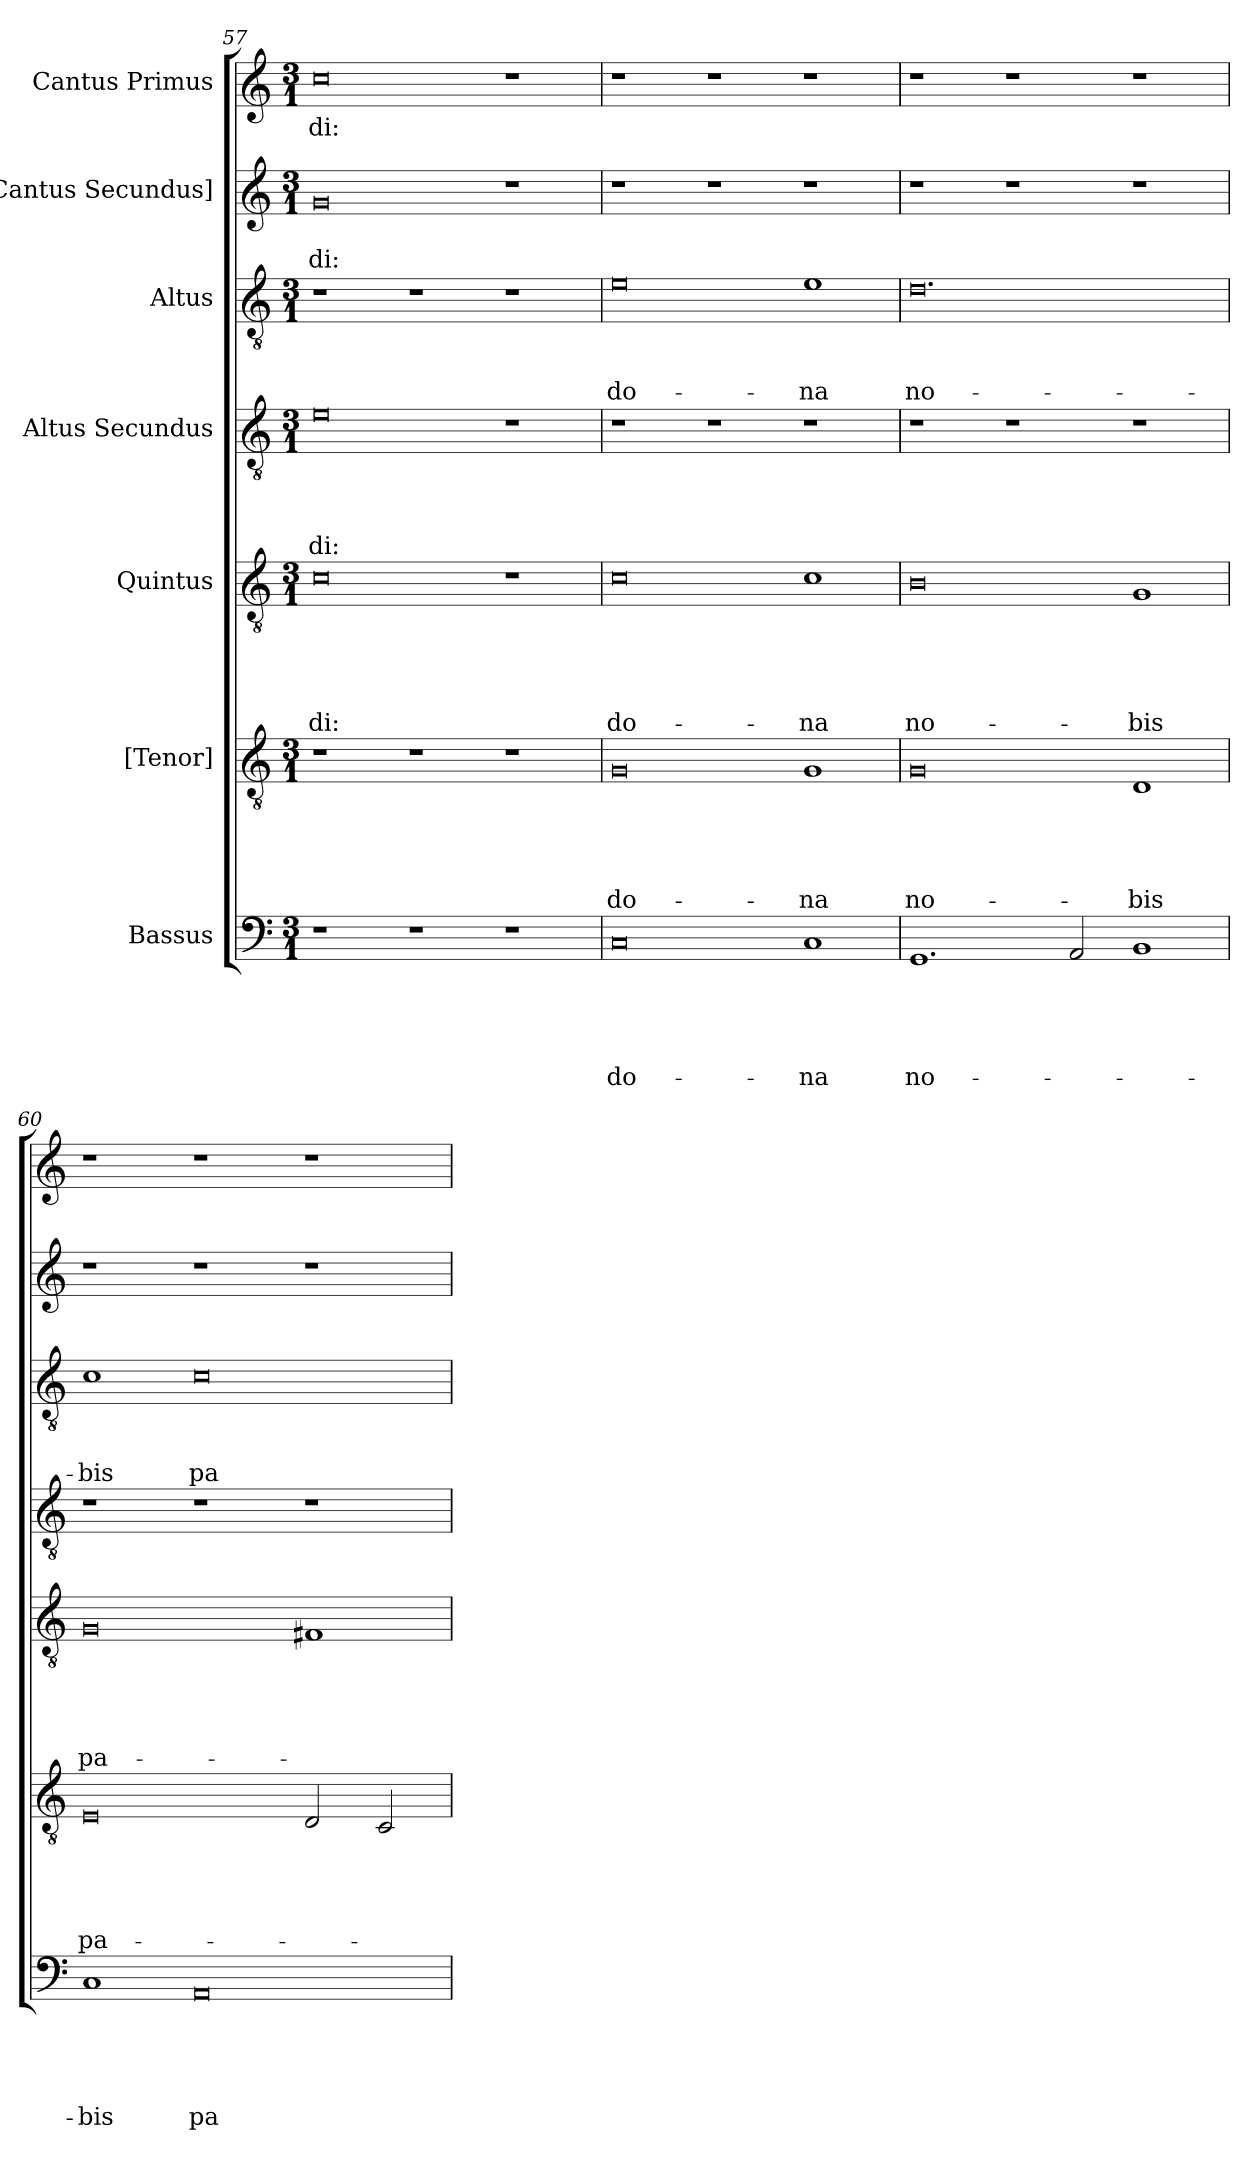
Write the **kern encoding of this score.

**kern	**text	**text	**text	**text	**text	**kern	**text	**text	**text	**text	**text	**kern	**text	**text	**text	**text	**text	**kern	**text	**text	**text	**text	**kern	**text	**text	**text	**kern	**text	**text	**kern	**text
*part7	*part7	*part7	*part7	*part7	*part7	*part6	*part6	*part6	*part6	*part6	*part6	*part5	*part5	*part5	*part5	*part5	*part5	*part4	*part4	*part4	*part4	*part4	*part3	*part3	*part3	*part3	*part2	*part2	*part2	*part1	*part1
*staff7	*staff7	*staff7	*staff7	*staff7	*staff7	*staff6	*staff6	*staff6	*staff6	*staff6	*staff6	*staff5	*staff5	*staff5	*staff5	*staff5	*staff5	*staff4	*staff4	*staff4	*staff4	*staff4	*staff3	*staff3	*staff3	*staff3	*staff2	*staff2	*staff2	*staff1	*staff1
*I"Bassus	*	*	*	*	*	*I"[Tenor]	*	*	*	*	*	*I"Quintus	*	*	*	*	*	*I"Altus Secundus	*	*	*	*	*I"Altus	*	*	*	*I"[Cantus Secundus]	*	*	*I"Cantus Primus	*
*clefF4	*	*	*	*	*	*clefGv2	*	*	*	*	*	*clefGv2	*	*	*	*	*	*clefGv2	*	*	*	*	*clefGv2	*	*	*	*clefG2	*	*	*clefG2	*
*k[]	*	*	*	*	*	*k[]	*	*	*	*	*	*k[]	*	*	*	*	*	*k[]	*	*	*	*	*k[]	*	*	*	*k[]	*	*	*k[]	*
*M3/1	*	*	*	*	*	*M3/1	*	*	*	*	*	*M3/1	*	*	*	*	*	*M3/1	*	*	*	*	*M3/1	*	*	*	*M3/1	*	*	*M3/1	*
=57	=57	=57	=57	=57	=57	=57	=57	=57	=57	=57	=57	=57	=57	=57	=57	=57	=57	=57	=57	=57	=57	=57	=57	=57	=57	=57	=57	=57	=57	=57	=57
1r	.	.	.	.	.	1r	.	.	.	.	.	0c\	.	.	.	.	-di:	0e\	.	.	.	-di:	1r	.	.	.	0g/	.	-di:	0cc\	-di:
1r	.	.	.	.	.	1r	.	.	.	.	.	.	.	.	.	.	.	.	.	.	.	.	1r	.	.	.	.	.	.	.	.
1r	.	.	.	.	.	1r	.	.	.	.	.	1r	.	.	.	.	.	1r	.	.	.	.	1r	.	.	.	1r	.	.	1r	.
=58	=58	=58	=58	=58	=58	=58	=58	=58	=58	=58	=58	=58	=58	=58	=58	=58	=58	=58	=58	=58	=58	=58	=58	=58	=58	=58	=58	=58	=58	=58	=58
0C/	.	.	.	.	do-	0G/	.	.	.	.	do-	0c\	.	.	.	.	do-	1r	.	.	.	.	0e\	.	.	do-	1r	.	.	1r	.
.	.	.	.	.	.	.	.	.	.	.	.	.	.	.	.	.	.	1r	.	.	.	.	.	.	.	.	1r	.	.	1r	.
1C/	.	.	.	.	-na	1G/	.	.	.	.	-na	1c\	.	.	.	.	-na	1r	.	.	.	.	1e\	.	.	-na	1r	.	.	1r	.
=59	=59	=59	=59	=59	=59	=59	=59	=59	=59	=59	=59	=59	=59	=59	=59	=59	=59	=59	=59	=59	=59	=59	=59	=59	=59	=59	=59	=59	=59	=59	=59
1.GG/	.	.	.	.	no-	0G/	.	.	.	.	no-	0B\	.	.	.	.	no-	1r	.	.	.	.	0.d\	.	.	no-	1r	.	.	1r	.
.	.	.	.	.	.	.	.	.	.	.	.	.	.	.	.	.	.	1r	.	.	.	.	.	.	.	.	1r	.	.	1r	.
2AA/	.	.	.	.	.	.	.	.	.	.	.	.	.	.	.	.	.	.	.	.	.	.	.	.	.	.	.	.	.	.	.
1BB/	.	.	.	.	.	1D/	.	.	.	.	-bis	1G/	.	.	.	.	-bis	1r	.	.	.	.	.	.	.	.	1r	.	.	1r	.
=60	=60	=60	=60	=60	=60	=60	=60	=60	=60	=60	=60	=60	=60	=60	=60	=60	=60	=60	=60	=60	=60	=60	=60	=60	=60	=60	=60	=60	=60	=60	=60
1C/	.	.	.	.	-bis	0E/	.	.	.	.	pa-	0G/	.	.	.	.	pa-	1r	.	.	.	.	1c\	.	.	-bis	1r	.	.	1r	.
0AA/	.	.	.	.	pa-	.	.	.	.	.	.	.	.	.	.	.	.	1r	.	.	.	.	0c\	.	.	pa-	1r	.	.	1r	.
.	.	.	.	.	.	2D/	.	.	.	.	.	1F#X/	.	.	.	.	.	1r	.	.	.	.	.	.	.	.	1r	.	.	1r	.
.	.	.	.	.	.	2C/	.	.	.	.	.	.	.	.	.	.	.	.	.	.	.	.	.	.	.	.	.	.	.	.	.
=	=	=	=	=	=	=	=	=	=	=	=	=	=	=	=	=	=	=	=	=	=	=	=	=	=	=	=	=	=	=	=
*-	*-	*-	*-	*-	*-	*-	*-	*-	*-	*-	*-	*-	*-	*-	*-	*-	*-	*-	*-	*-	*-	*-	*-	*-	*-	*-	*-	*-	*-	*-	*-
